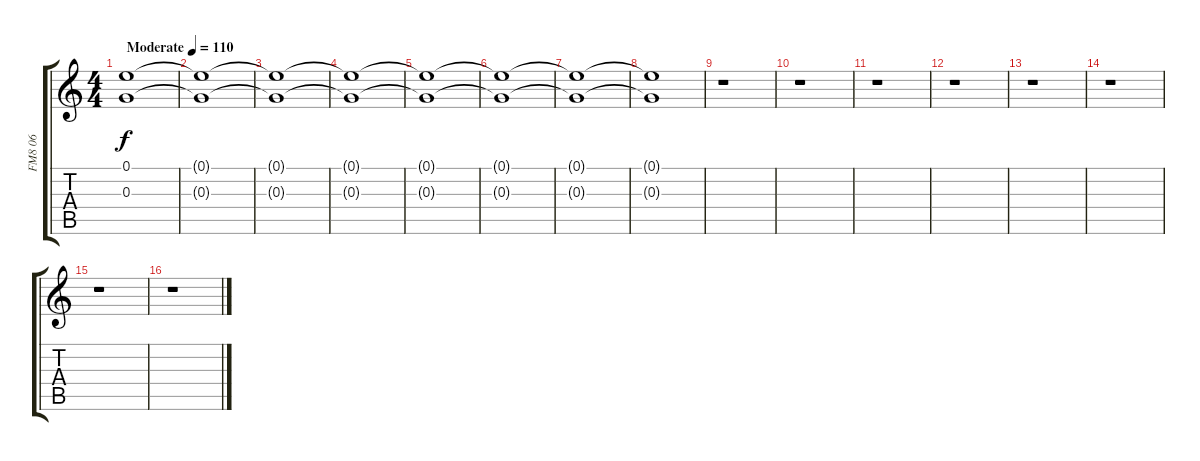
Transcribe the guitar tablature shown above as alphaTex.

\track ("FM8 06" "FM8 06") {instrument guitarharmonics}
\staff {score tabs}
\tuning (E4 B3 G3 D3 A2 E2) {hide}
\ts (4 4)
\tempo (110 "Moderate")
\clef g2
\ks c
(0.1 0.3).1{dy f instrument guitarharmonics} |
(0.1{t} 0.3{t}).1 |
(0.1{t} 0.3{t}).1 |
(0.1{t} 0.3{t}).1 |
(0.1{t} 0.3{t}).1 |
(0.1{t} 0.3{t}).1 |
(0.1{t} 0.3{t}).1 |
(0.1{t} 0.3{t}).1 |
r.1 |
r.1 |
r.1 |
r.1 |
r.1 |
r.1 |
r.1 |
r.1
